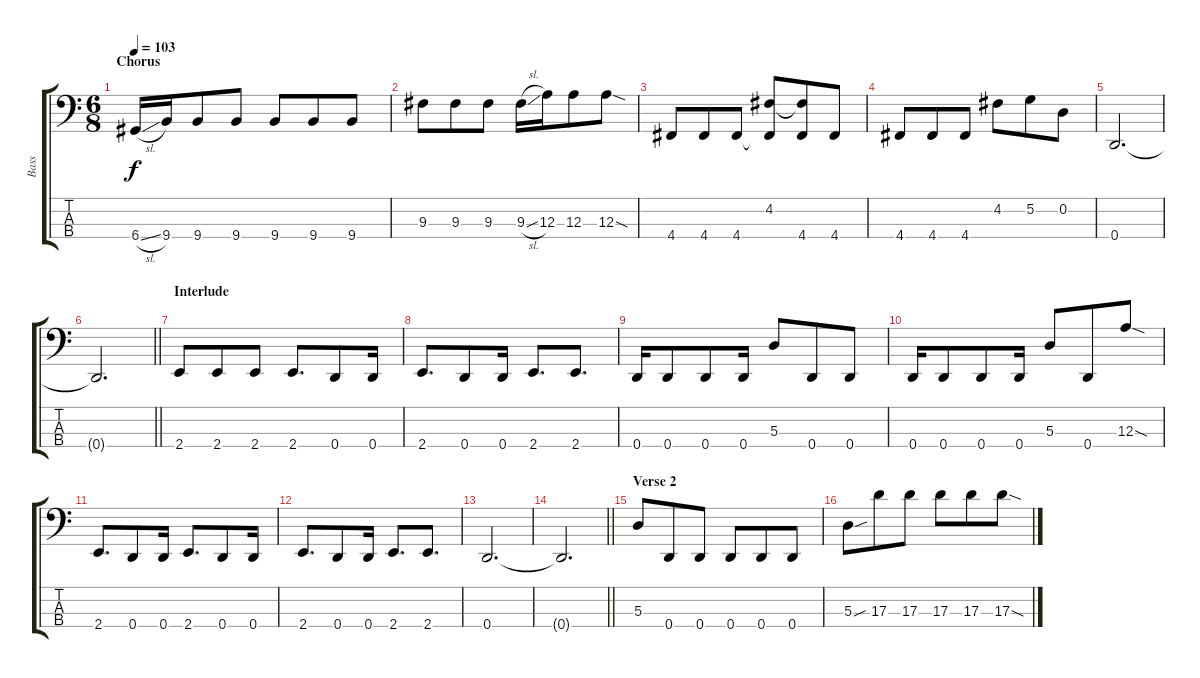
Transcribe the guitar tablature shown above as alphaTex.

\track ("Bass" "Bass") {instrument electricbassfinger}
\staff {score tabs}
\tuning (G2 D2 A1 D1) {hide}
\ts (6 8)
\section ("" "Chorus")
\tempo 103
\clef f4
\ks c
6.4{sl}.16{dy f} 9.4.16 9.4.8 9.4.8 9.4.8 9.4.8 9.4.8 |
9.3.8 9.3.8 9.3.8 9.3{sl}.16 12.3.16 12.3.8 12.3{sod}.8 |
4.4.8 4.4.8 4.4.8 (4.2 4.4{t}).8 (4.2{t} 4.4).8 4.4.8 |
4.4.8 4.4.8 4.4.8 4.2.8 5.2.8 0.2.8 |
0.4.2{d} |
\barLineRight lightlight
0.4{t}.2{d} |
\section ("" "Interlude")
2.4.8 2.4.8 2.4.8 2.4.8{d} 0.4.8 0.4.16 |
2.4.8{d} 0.4.8 0.4.16 2.4.8{d} 2.4.8{d} |
0.4.16 0.4.8 0.4.8 0.4.16 5.3.8 0.4.8 0.4.8 |
0.4.16 0.4.8 0.4.8 0.4.16 5.3.8 0.4.8 12.3{sod}.8 |
2.4.8{d} 0.4.8 0.4.16 2.4.8{d} 0.4.8 0.4.16 |
2.4.8{d} 0.4.8 0.4.16 2.4.8{d} 2.4.8{d} |
0.4.2{d} |
\barLineRight lightlight
0.4{t}.2{d} |
\section ("" "Verse 2")
5.3.8 0.4.8 0.4.8 0.4.8 0.4.8 0.4.8 |
5.3{sou}.8 17.3.8 17.3.8 17.3.8 17.3.8 17.3{sod}.8
